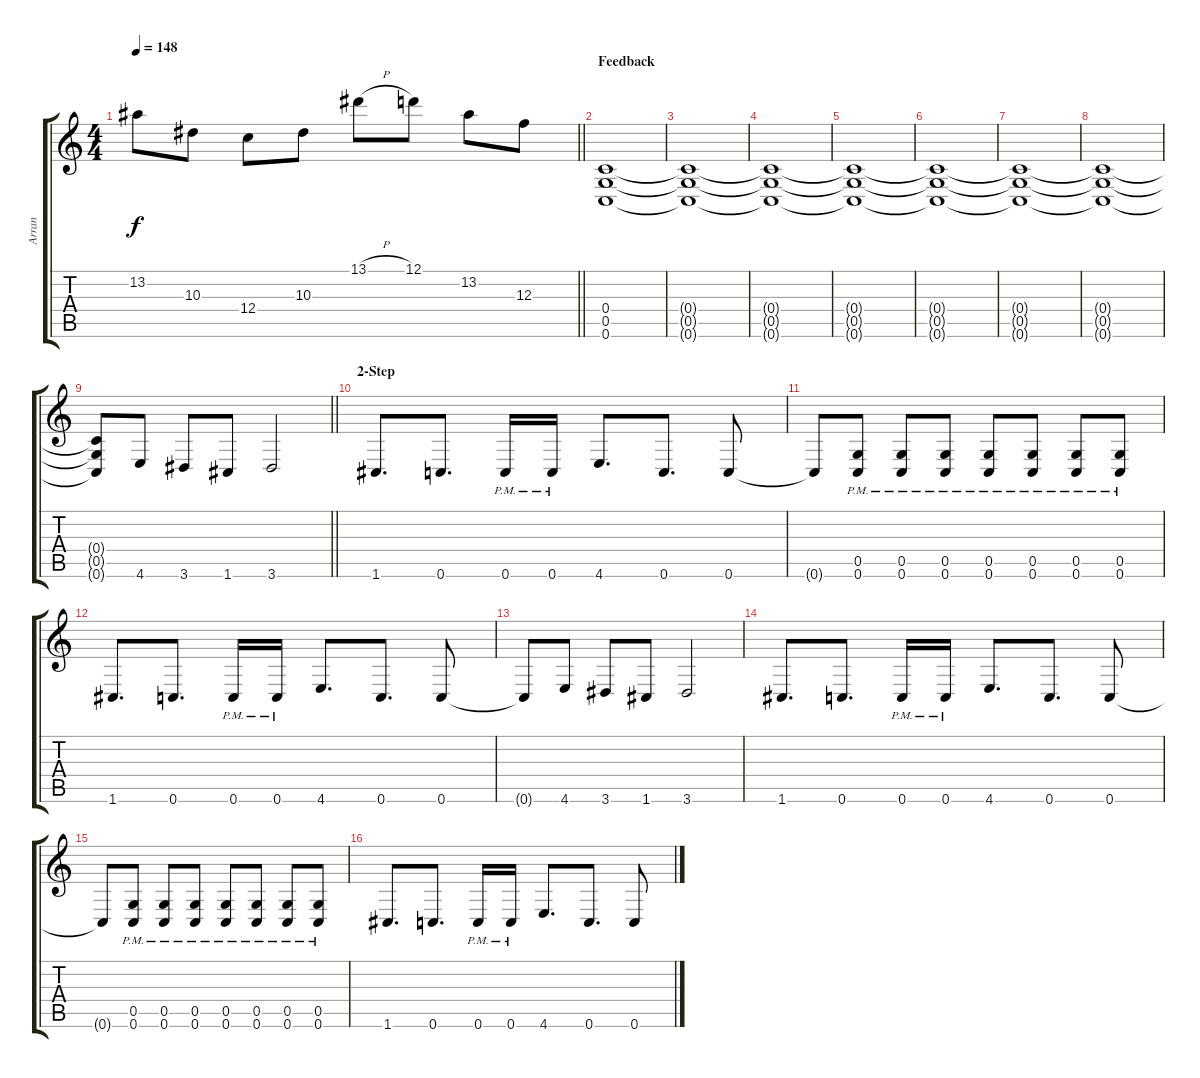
\track ("Arran" "Arran") {instrument distortionguitar}
\staff {score tabs}
\tuning (D4 A3 F3 C3 G2 C2) {hide}
\ts (4 4)
\tempo 148
\clef g2
\barLineRight lightlight
\ks c
13.2{t}.8{dy f} 10.3.8 12.4.8 10.3.8 13.1{h}.8 12.1.8 13.2.8 12.3.8 |
\section ("" "Feedback")
(0.4 0.5 0.6).1 |
(0.4{t} 0.5{t} 0.6{t}).1 |
(0.4{t} 0.5{t} 0.6{t}).1 |
(0.4{t} 0.5{t} 0.6{t}).1 |
(0.4{t} 0.5{t} 0.6{t}).1 |
(0.4{t} 0.5{t} 0.6{t}).1 |
(0.4{t} 0.5{t} 0.6{t}).1 |
\barLineRight lightlight
(0.4{t} 0.5{t} 0.6{t}).8 4.6.8 3.6.8 1.6.8 3.6.2 |
\section ("" "2-Step")
1.6.8{d} 0.6.8{d} 0.6{pm}.16 0.6{pm}.16 4.6.8{d} 0.6.8{d} 0.6.8 |
0.6{t}.8 (0.5{pm} 0.6{pm}).8 (0.5{pm} 0.6{pm}).8 (0.5{pm} 0.6{pm}).8 (0.5{pm} 0.6{pm}).8 (0.5{pm} 0.6{pm}).8 (0.5{pm} 0.6{pm}).8 (0.5{pm} 0.6{pm}).8 |
1.6.8{d} 0.6.8{d} 0.6{pm}.16 0.6{pm}.16 4.6.8{d} 0.6.8{d} 0.6.8 |
0.6{t}.8 4.6.8 3.6.8 1.6.8 3.6.2 |
1.6.8{d} 0.6.8{d} 0.6{pm}.16 0.6{pm}.16 4.6.8{d} 0.6.8{d} 0.6.8 |
0.6{t}.8 (0.5{pm} 0.6{pm}).8 (0.5{pm} 0.6{pm}).8 (0.5{pm} 0.6{pm}).8 (0.5{pm} 0.6{pm}).8 (0.5{pm} 0.6{pm}).8 (0.5{pm} 0.6{pm}).8 (0.5{pm} 0.6{pm}).8 |
1.6.8{d} 0.6.8{d} 0.6{pm}.16 0.6{pm}.16 4.6.8{d} 0.6.8{d} 0.6.8
